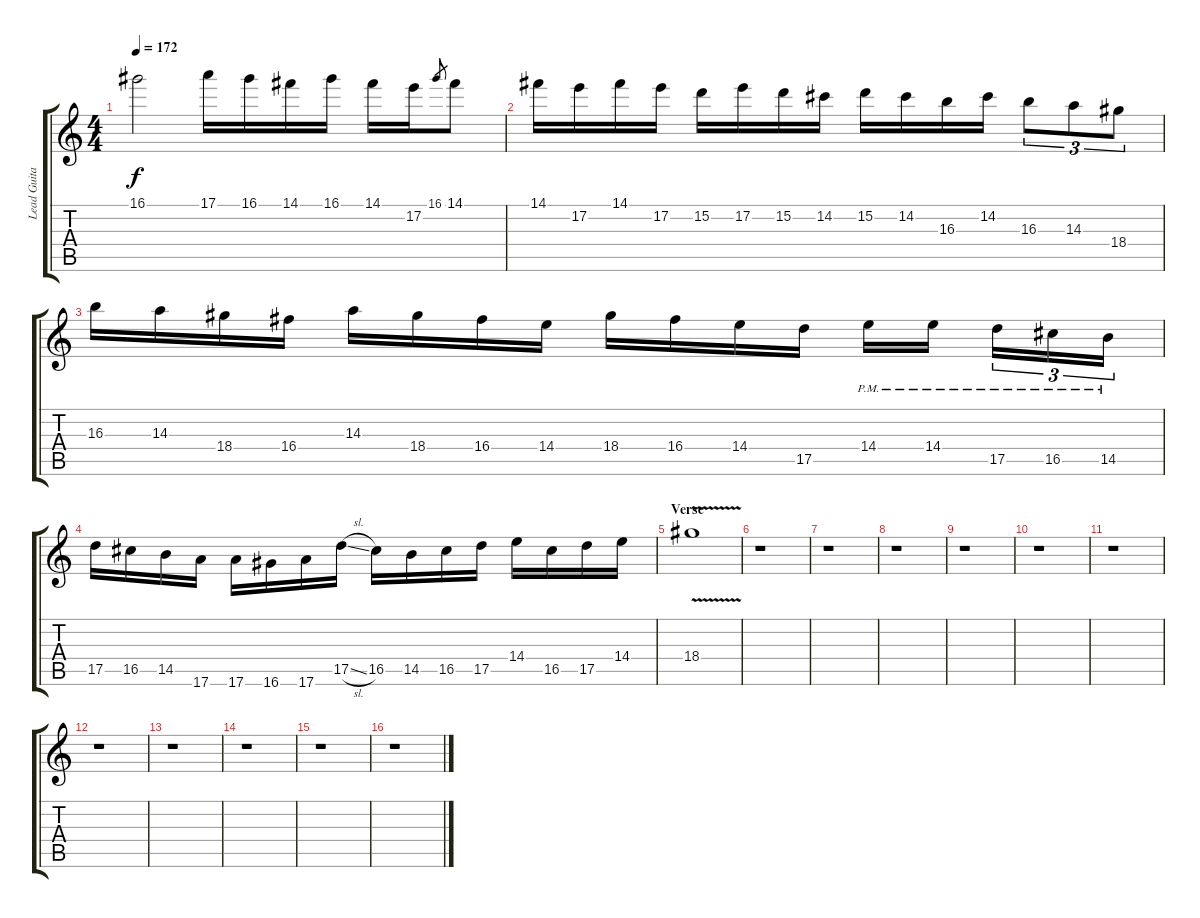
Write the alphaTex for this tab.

\track ("Lead Guitar 1" "Lead Guita") {instrument distortionguitar}
\staff {score tabs}
\tuning (E4 B3 G3 D3 A2 E2) {hide}
\ts (4 4)
\tempo 172
\clef g2
\ks c
16.1{t}.2{dy f} 17.1.16 16.1.16 14.1.16 16.1.16 14.1.16 17.2.16 16.1.8{gr} 14.1.8 |
14.1.16 17.2.16 14.1.16 17.2.16 15.2.16 17.2.16 15.2.16 14.2.16 15.2.16 14.2.16 16.3.16 14.2.16 16.3.8{tu (3 2)} 14.3.8{tu (3 2)} 18.4.8{tu (3 2)} |
16.3.16 14.3.16 18.4.16 16.4.16 14.3.16 18.4.16 16.4.16 14.4.16 18.4.16 16.4.16 14.4.16 17.5.16 14.4{pm}.16 14.4{pm}.16 17.5{pm}.16{tu (3 2)} 16.5{pm}.16{tu (3 2)} 14.5{pm}.16{tu (3 2)} |
17.5.16 16.5.16 14.5.16 17.6.16 17.6.16 16.6.16 17.6.16 17.5{sl}.16 16.5.16 14.5.16 16.5.16 17.5.16 14.4.16 16.5.16 17.5.16 14.4.16 |
\section ("" "Verse")
18.4{v}.1{volume 0} |
r.1 |
r.1 |
r.1 |
r.1 |
r.1 |
r.1 |
r.1 |
r.1 |
r.1 |
r.1 |
r.1
